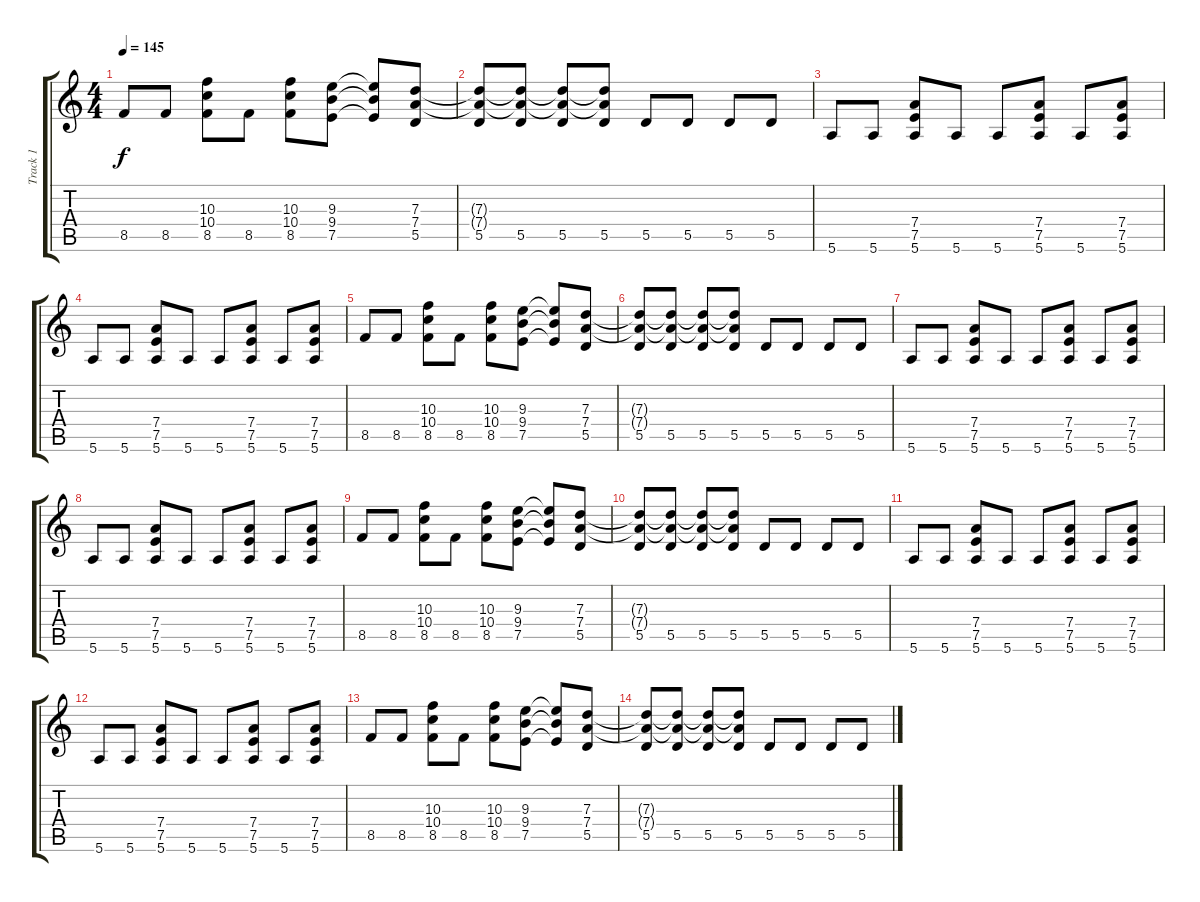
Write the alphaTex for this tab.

\track ("Track 1" "Track 1") {instrument overdrivenguitar}
\staff {score tabs}
\tuning (E4 B3 G3 D3 A2 E2) {hide}
\ts (4 4)
\tempo 145
\clef g2
\ks c
8.5.8{dy f} 8.5.8 (10.3 10.4 8.5).8 8.5.8 (10.3 10.4 8.5).8 (9.3 9.4 7.5).8 (9.3{t} 9.4{t} 7.5{t}).8 (7.3 7.4 5.5).8 |
(7.3{t} 7.4{t} 5.5).8 (7.3{t} 7.4{t} 5.5).8 (7.3{t} 7.4{t} 5.5).8 (7.3{t} 7.4{t} 5.5).8 5.5.8 5.5.8 5.5.8 5.5.8 |
5.6.8 5.6.8 (7.4 7.5 5.6).8 5.6.8 5.6.8 (7.4 7.5 5.6).8 5.6.8 (7.4 7.5 5.6).8 |
5.6.8 5.6.8 (7.4 7.5 5.6).8 5.6.8 5.6.8 (7.4 7.5 5.6).8 5.6.8 (7.4 7.5 5.6).8 |
8.5.8 8.5.8 (10.3 10.4 8.5).8 8.5.8 (10.3 10.4 8.5).8 (9.3 9.4 7.5).8 (9.3{t} 9.4{t} 7.5{t}).8 (7.3 7.4 5.5).8 |
(7.3{t} 7.4{t} 5.5).8 (7.3{t} 7.4{t} 5.5).8 (7.3{t} 7.4{t} 5.5).8 (7.3{t} 7.4{t} 5.5).8 5.5.8 5.5.8 5.5.8 5.5.8 |
5.6.8 5.6.8 (7.4 7.5 5.6).8 5.6.8 5.6.8 (7.4 7.5 5.6).8 5.6.8 (7.4 7.5 5.6).8 |
5.6.8 5.6.8 (7.4 7.5 5.6).8 5.6.8 5.6.8 (7.4 7.5 5.6).8 5.6.8 (7.4 7.5 5.6).8 |
8.5.8 8.5.8 (10.3 10.4 8.5).8 8.5.8 (10.3 10.4 8.5).8 (9.3 9.4 7.5).8 (9.3{t} 9.4{t} 7.5{t}).8 (7.3 7.4 5.5).8 |
(7.3{t} 7.4{t} 5.5).8 (7.3{t} 7.4{t} 5.5).8 (7.3{t} 7.4{t} 5.5).8 (7.3{t} 7.4{t} 5.5).8 5.5.8 5.5.8 5.5.8 5.5.8 |
5.6.8 5.6.8 (7.4 7.5 5.6).8 5.6.8 5.6.8 (7.4 7.5 5.6).8 5.6.8 (7.4 7.5 5.6).8 |
5.6.8 5.6.8 (7.4 7.5 5.6).8 5.6.8 5.6.8 (7.4 7.5 5.6).8 5.6.8 (7.4 7.5 5.6).8 |
8.5.8 8.5.8 (10.3 10.4 8.5).8 8.5.8 (10.3 10.4 8.5).8 (9.3 9.4 7.5).8 (9.3{t} 9.4{t} 7.5{t}).8 (7.3 7.4 5.5).8 |
(7.3{t} 7.4{t} 5.5).8 (7.3{t} 7.4{t} 5.5).8 (7.3{t} 7.4{t} 5.5).8 (7.3{t} 7.4{t} 5.5).8 5.5.8 5.5.8 5.5.8 5.5.8
